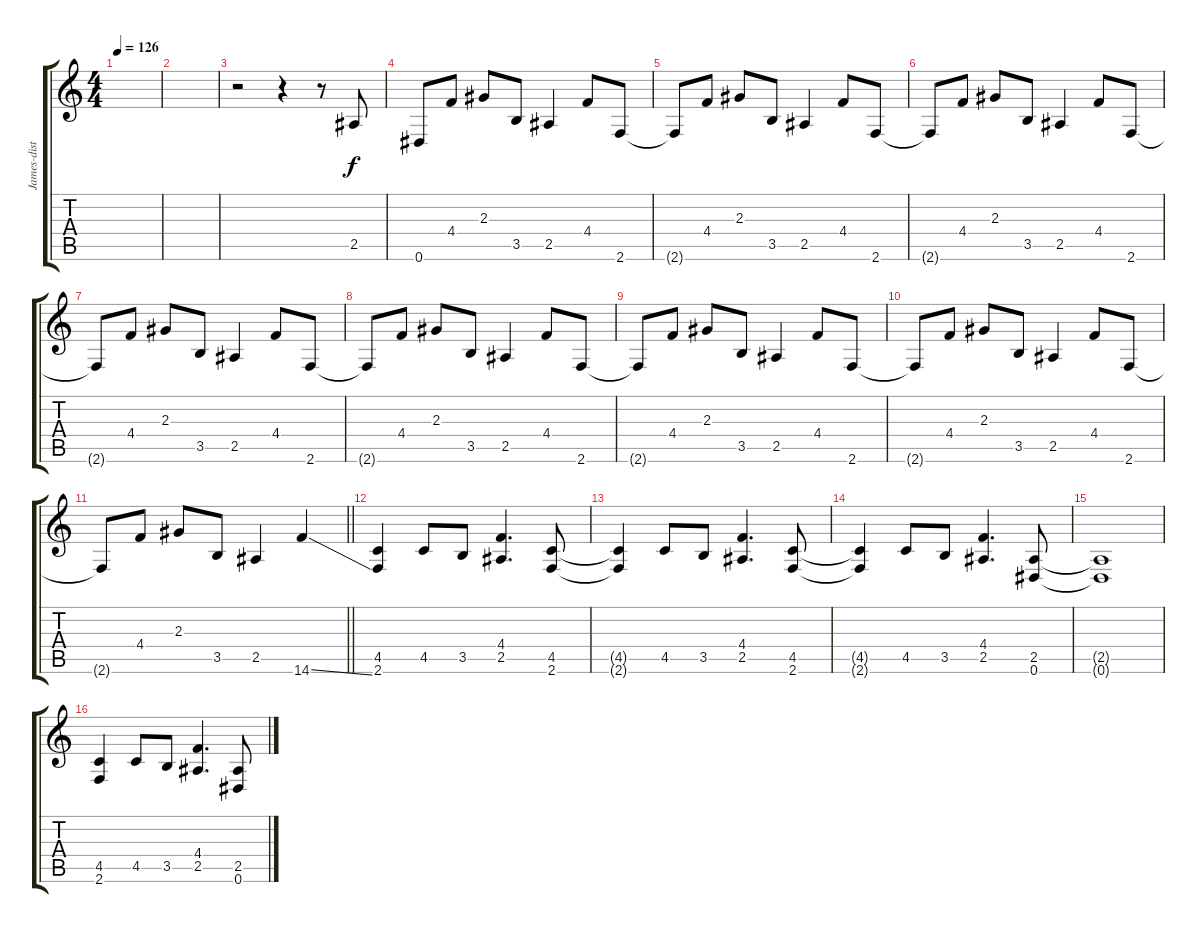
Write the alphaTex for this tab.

\track ("James-dist" "James-dist") {instrument distortionguitar}
\staff {score tabs}
\tuning (Eb4 Bb3 Gb3 Db3 Ab2 Eb2) {hide}
\ts (4 4)
\tempo 126
\clef g2
\ks c
|
|
r.2 r.4 r.8 2.5.8 |
0.6.8 4.4.8 2.3.8 3.5.8 2.5.4 4.4.8 2.6.8 |
2.6{t}.8 4.4.8 2.3.8 3.5.8 2.5.4 4.4.8 2.6.8 |
2.6{t}.8 4.4.8 2.3.8 3.5.8 2.5.4 4.4.8 2.6.8 |
2.6{t}.8 4.4.8 2.3.8 3.5.8 2.5.4 4.4.8 2.6.8 |
2.6{t}.8 4.4.8 2.3.8 3.5.8 2.5.4 4.4.8 2.6.8 |
2.6{t}.8 4.4.8 2.3.8 3.5.8 2.5.4 4.4.8 2.6.8 |
2.6{t}.8 4.4.8 2.3.8 3.5.8 2.5.4 4.4.8 2.6.8 |
\barLineRight lightlight
2.6{t}.8 4.4.8 2.3.8 3.5.8 2.5.4 14.6{ss}.4 |
(4.5 2.6).4 4.5.8 3.5.8 (4.4 2.5).4{d} (4.5 2.6).8 |
(4.5{t} 2.6{t}).4 4.5.8 3.5.8 (4.4 2.5).4{d} (4.5 2.6).8 |
(4.5{t} 2.6{t}).4 4.5.8 3.5.8 (4.4 2.5).4{d} (2.5 0.6).8 |
(2.5{t} 0.6{t}).1 |
(4.5 2.6).4 4.5.8 3.5.8 (4.4 2.5).4{d} (2.5 0.6).8
